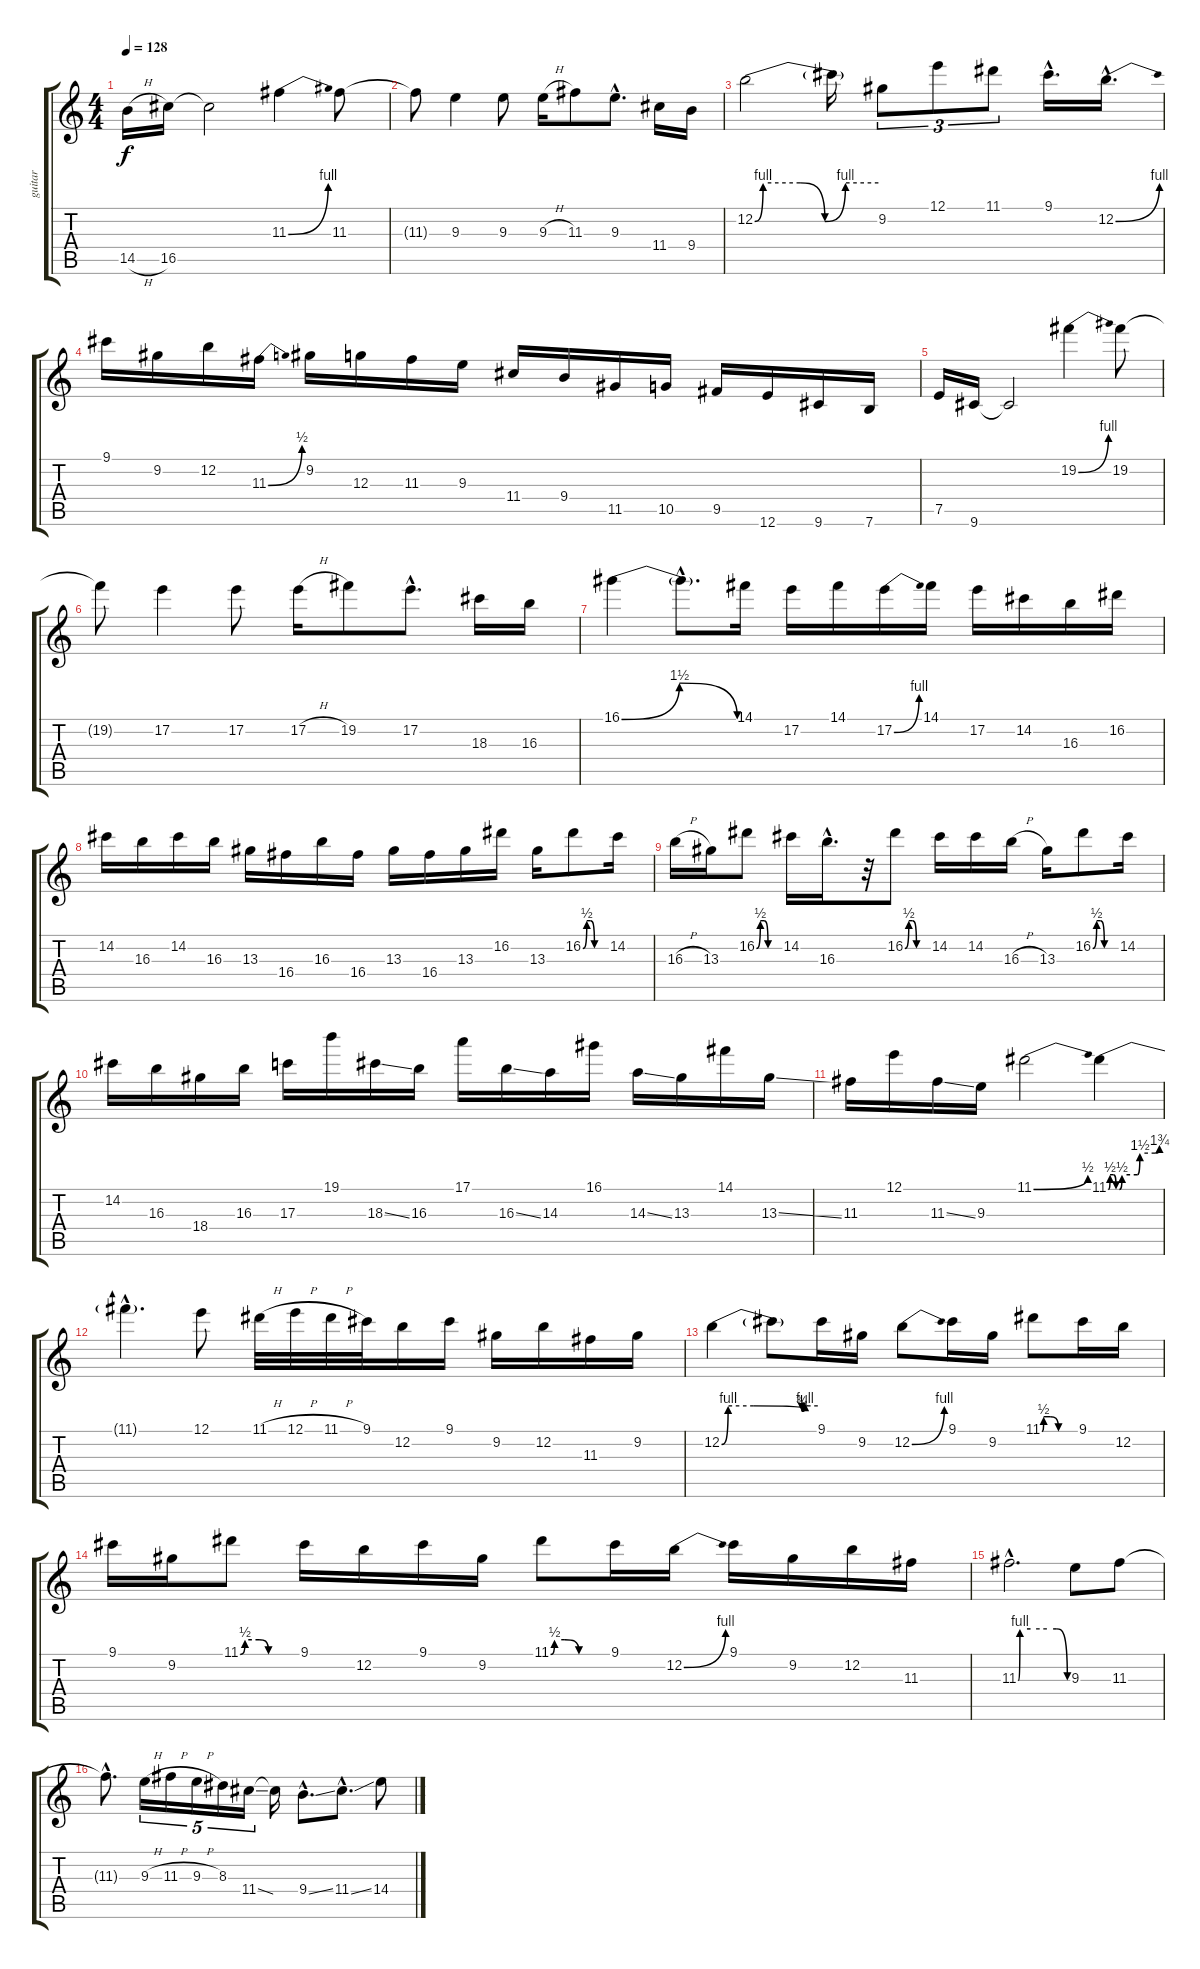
\track ("guitar" "guitar") {instrument overdrivenguitar}
\staff {score tabs}
\tuning (E4 B3 G3 D3 A2 E2) {hide}
\ts (4 4)
\tempo 128
\clef g2
\ks c
14.5{h}.16{dy f} 16.5.16 16.5{t}.2 11.3{be (bend 0 0 60 4)}.4 11.3.8 |
11.3{t}.8 9.3.4 9.3.8 9.3{h}.16 11.3.8 9.3{hac}.8{d} 11.4.16 9.4.16 |
12.2{be (custom 0 0 4 4 22 4 34 0 44 4 60 4)}.2 12.2{t}.16 9.2.8{tu (3 2)} 12.1.8{tu (3 2)} 11.1.8{tu (3 2)} 9.1{hac}.16{d} 12.2{be (bend 0 0 60 4) hac}.16{d} |
9.1.16 9.2.16 12.2.16 11.3{be (bend 0 0 60 2)}.16 9.2.16 12.3.16 11.3.16 9.3.16 11.4.16 9.4.16 11.5.16 10.5.16 9.5.16 12.6.16 9.6.16 7.6.16 |
7.5.16 9.6.16 9.6{t}.2 19.2{be (bend 0 0 60 4)}.4 19.2.8 |
19.2{t}.8 17.2.4 17.2.8 17.2{h}.16 19.2.8 17.2{hac}.8{d} 18.3.16 16.3.16 |
16.1{be (bendrelease 0 0 15 6 29 6 60 0)}.4 16.1{hac t}.8{d} 14.1.16 17.2.16 14.1.16 17.2{be (bend 0 0 60 4)}.16 14.1.16 17.2.16 14.2.16 16.3.16 16.2.16 |
14.2.16 16.3.16 14.2.16 16.3.16 13.3.16 16.4.16 16.3.16 16.4.16 13.3.16 16.4.16 13.3.16 16.2.16 13.3.16 16.2{be (custom 0 0 10 2 20 2 30 0 60 0)}.8 14.2.16 |
16.3{h}.16 13.3.16 16.2{be (custom 0 0 10 2 20 2 30 0 60 0)}.8 14.2.16 16.3{hac}.16{d} r.32 16.2{be (custom 0 0 10 2 20 2 30 0 60 0)}.8 14.2.16 14.2.16 16.3{h}.16 13.3.16 16.2{be (custom 0 0 10 2 20 2 30 0 60 0)}.8 14.2.16 |
14.2.16 16.3.16 18.4.16 16.3.16 17.3.16 19.1.16 18.3{ss}.16 16.3.16 17.1.16 16.3{ss}.16 14.3.16 16.1.16 14.3{ss}.16 13.3.16 14.1.16 13.3{ss}.16 |
11.3.16 12.1.16 11.3{ss}.16 9.3.16 11.1{be (bend 0 0 60 2)}.2 11.1{be (custom 0 0 2 2 6 2 9 0 13 0 16 2 34 2 37 6 55 6 60 7)}.4 |
11.1{hac t}.4{d} 12.1.8 11.1{h}.32 12.1{h}.32 11.1{h}.32 9.1.32 12.2.16 9.1.16 9.2.16 12.2.16 11.3.16 9.2.16 |
12.2{be (custom 0 0 4 4 20 4 50 3 52 4 60 4)}.4 12.2{t}.8 9.1.16 9.2.16 12.2{be (bend 0 0 60 4)}.8 9.1.16 9.2.16 11.1{be (custom 0 0 3 2 15 2 30 0 60 0)}.8 9.1.16 12.2.16 |
9.1.16 9.2.16 11.1{be (custom 0 0 5 2 20 2 30 0 60 0)}.8 9.1.16 12.2.16 9.1.16 9.2.16 11.1{be (custom 0 0 4 2 15 2 30 0 60 0)}.8 9.1.16 12.2{be (bend 0 0 60 4)}.16 9.1.16 9.2.16 12.2.16 11.3.16 |
11.3{be (custom 0 0 2 4 15 4 35 4 47 4 60 0) hac}.2{d} 9.3.8 11.3.8 |
11.3{hac t}.8{d} 9.3{h}.16{tu (5 4)} 11.3{h}.16{tu (5 4)} 9.3{h}.16{tu (5 4)} 8.3.16{tu (5 4)} 11.4{ss}.16{tu (5 4)} 11.4{t}.16 9.4{ss hac}.8{d} 11.4{ss hac}.8{d} 14.4{ss}.8
